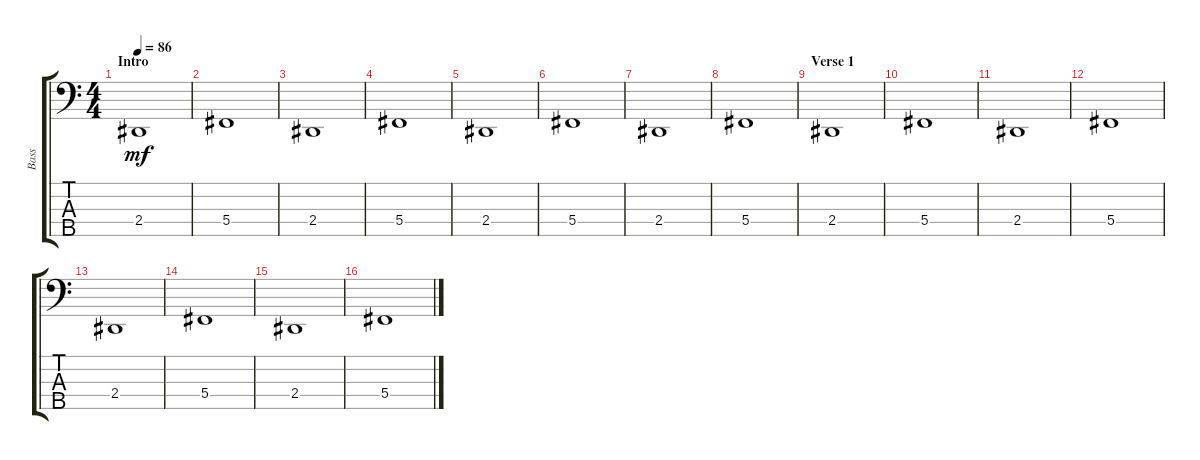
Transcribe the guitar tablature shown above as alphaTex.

\track ("Bass" "Bass") {instrument electricbassfinger}
\staff {score tabs}
\tuning (Gb2 Db2 Ab1 Db1 Bb0) {hide}
\ts (4 4)
\section ("" "Intro")
\tempo 86
\clef f4
\ks c
2.4.1{dy mf instrument electricbassfinger} |
5.4.1 |
2.4.1 |
5.4.1 |
2.4.1 |
5.4.1 |
2.4.1 |
5.4.1 |
\section ("" "Verse 1")
2.4.1 |
5.4.1 |
2.4.1 |
5.4.1 |
2.4.1 |
5.4.1 |
2.4.1 |
5.4.1
